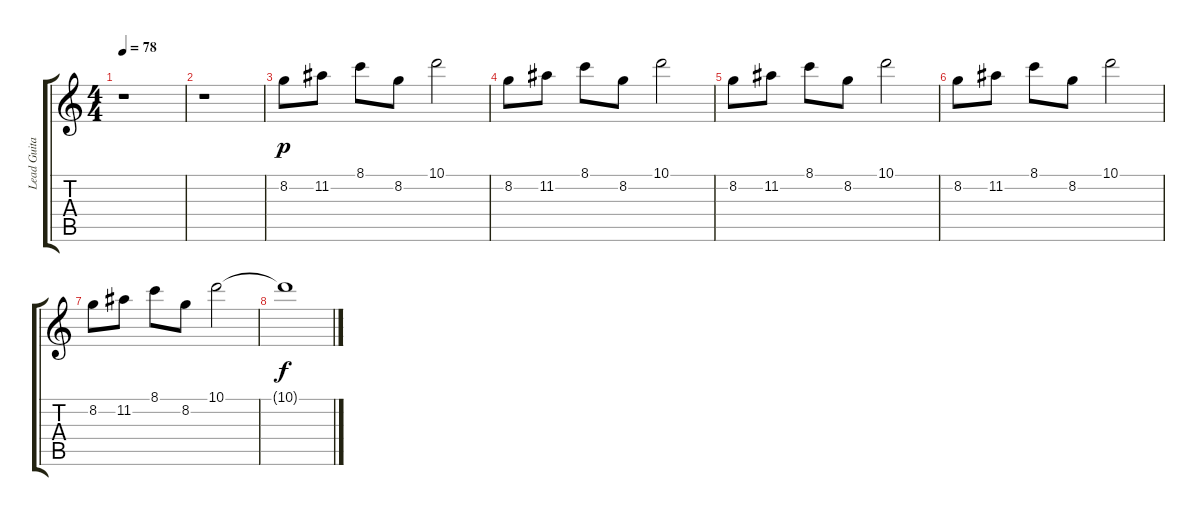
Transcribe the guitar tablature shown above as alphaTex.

\track ("Lead Guitar Distortion" "Lead Guita") {solo instrument distortionguitar}
\staff {score tabs}
\tuning (E4 B3 G3 D3 A2 E2) {hide}
\ts (4 4)
\tempo 78
\clef g2
\ks c
r.1{dy f} |
r.1 |
8.2.8{dy p} 11.2.8 8.1.8 8.2.8 10.1.2 |
8.2.8 11.2.8 8.1.8 8.2.8 10.1.2 |
8.2.8 11.2.8 8.1.8 8.2.8 10.1.2 |
8.2.8 11.2.8 8.1.8 8.2.8 10.1.2 |
8.2.8 11.2.8 8.1.8 8.2.8 10.1.2 |
10.1{t}.1{dy f}
